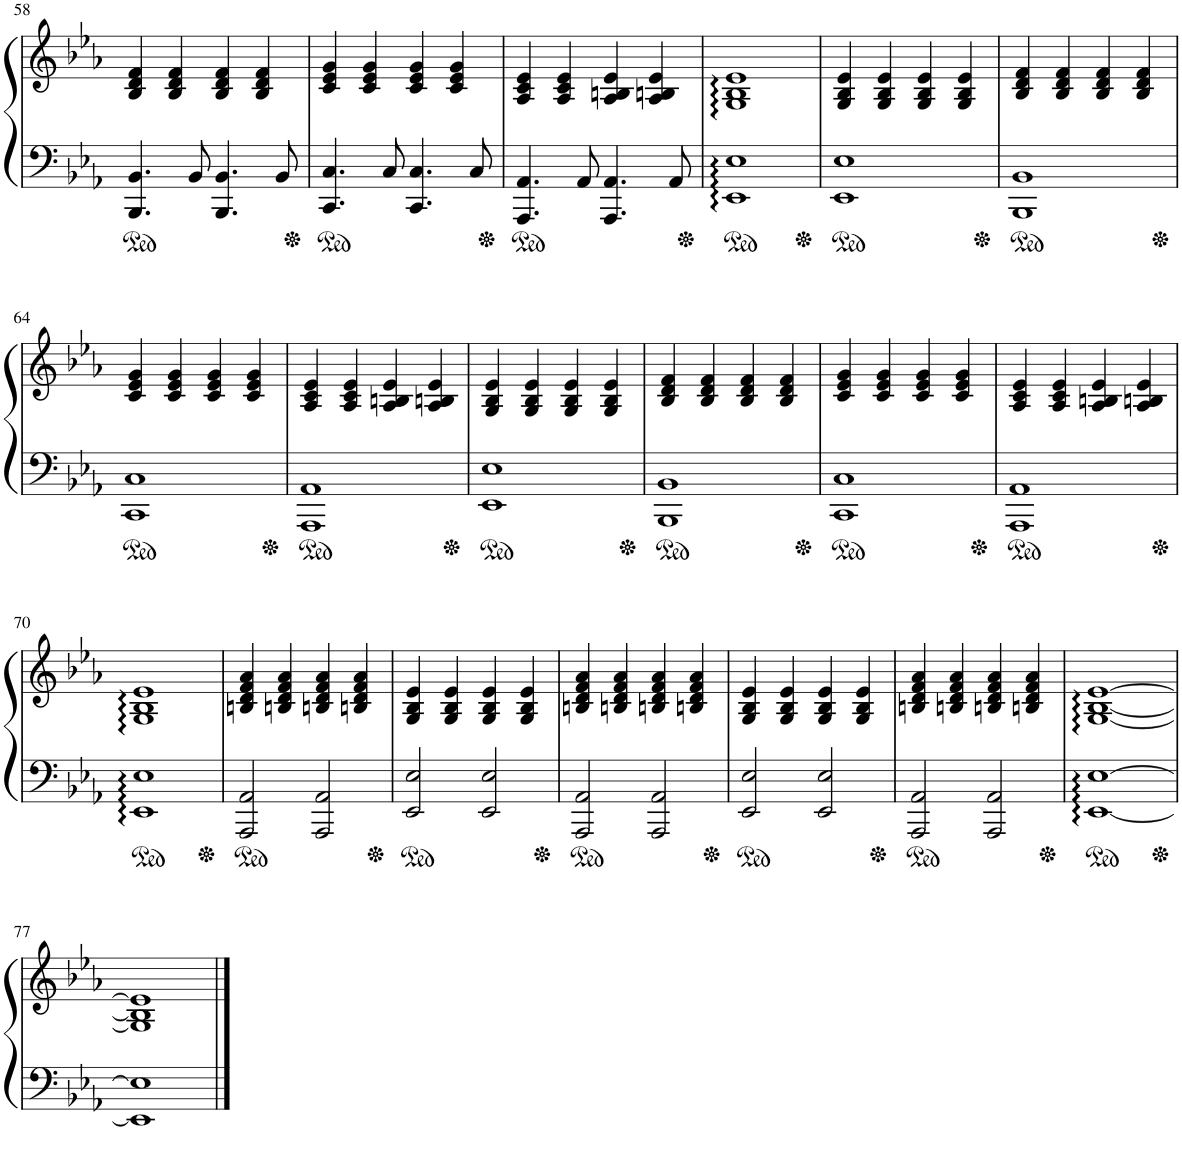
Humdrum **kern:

**kern	**kern
*part1	*part1
*staff2	*staff1
*I"Piano	*
*I'Pno.	*
!!LO:PB:g=z
*clefF4	*clefG2
*k[b-e-a-]	*k[b-e-a-]
*M4/4	*M4/4
*met(c)	*met(c)
=58	=58
4.BBB-/ 4.BB-/	4B-/ 4d/ 4f/
.	4B-/ 4d/ 4f/
8BB-/	.
4.BBB-/ 4.BB-/	4B-/ 4d/ 4f/
.	4B-/ 4d/ 4f/
8BB-/	.
=59	=59
4.CC/ 4.C/	4c/ 4e-/ 4g/
.	4c/ 4e-/ 4g/
8C/	.
4.CC/ 4.C/	4c/ 4e-/ 4g/
.	4c/ 4e-/ 4g/
8C/	.
=60	=60
4.AAA-/ 4.AA-/	4A-/ 4c/ 4e-/
.	4A-/ 4c/ 4e-/
8AA-/	.
4.AAA-/ 4.AA-/	4A-/ 4Bn/ 4e-/
.	4A-/ 4Bn/ 4e-/
8AA-/	.
=61	=61
1EE- 1E-	1G 1B- 1e-
=62	=62
1EE- 1E-	4G/ 4B-/ 4e-/
.	4G/ 4B-/ 4e-/
.	4G/ 4B-/ 4e-/
.	4G/ 4B-/ 4e-/
=63	=63
1BBB- 1BB-	4B-/ 4d/ 4f/
.	4B-/ 4d/ 4f/
.	4B-/ 4d/ 4f/
.	4B-/ 4d/ 4f/
!!LO:LB:g=z
=64	=64
1CC 1C	4c/ 4e-/ 4g/
.	4c/ 4e-/ 4g/
.	4c/ 4e-/ 4g/
.	4c/ 4e-/ 4g/
=65	=65
1AAA- 1AA-	4A-/ 4c/ 4e-/
.	4A-/ 4c/ 4e-/
.	4A-/ 4Bn/ 4e-/
.	4A-/ 4Bn/ 4e-/
=66	=66
1EE- 1E-	4G/ 4B-/ 4e-/
.	4G/ 4B-/ 4e-/
.	4G/ 4B-/ 4e-/
.	4G/ 4B-/ 4e-/
=67	=67
1BBB- 1BB-	4B-/ 4d/ 4f/
.	4B-/ 4d/ 4f/
.	4B-/ 4d/ 4f/
.	4B-/ 4d/ 4f/
=68	=68
1CC 1C	4c/ 4e-/ 4g/
.	4c/ 4e-/ 4g/
.	4c/ 4e-/ 4g/
.	4c/ 4e-/ 4g/
=69	=69
1AAA- 1AA-	4A-/ 4c/ 4e-/
.	4A-/ 4c/ 4e-/
.	4A-/ 4Bn/ 4e-/
.	4A-/ 4Bn/ 4e-/
!!LO:LB:g=z
=70	=70
1EE- 1E-	1G 1B- 1e-
=71	=71
2AAA-/ 2AA-/	4Bn/ 4d/ 4f/ 4a-/
.	4Bn/ 4d/ 4f/ 4a-/
2AAA-/ 2AA-/	4Bn/ 4d/ 4f/ 4a-/
.	4Bn/ 4d/ 4f/ 4a-/
=72	=72
2EE-/ 2E-/	4G/ 4B-/ 4e-/
.	4G/ 4B-/ 4e-/
2EE-/ 2E-/	4G/ 4B-/ 4e-/
.	4G/ 4B-/ 4e-/
=73	=73
2AAA-/ 2AA-/	4Bn/ 4d/ 4f/ 4a-/
.	4Bn/ 4d/ 4f/ 4a-/
2AAA-/ 2AA-/	4Bn/ 4d/ 4f/ 4a-/
.	4Bn/ 4d/ 4f/ 4a-/
=74	=74
2EE-/ 2E-/	4G/ 4B-/ 4e-/
.	4G/ 4B-/ 4e-/
2EE-/ 2E-/	4G/ 4B-/ 4e-/
.	4G/ 4B-/ 4e-/
=75	=75
2AAA-/ 2AA-/	4Bn/ 4d/ 4f/ 4a-/
.	4Bn/ 4d/ 4f/ 4a-/
2AAA-/ 2AA-/	4Bn/ 4d/ 4f/ 4a-/
.	4Bn/ 4d/ 4f/ 4a-/
=76	=76
[1EE- [1E-	[1G [1B- [1e-
!!LO:LB:g=z
=77	=77
1EE-] 1E-]	1G] 1B-] 1e-]
==	==
*-	*-
